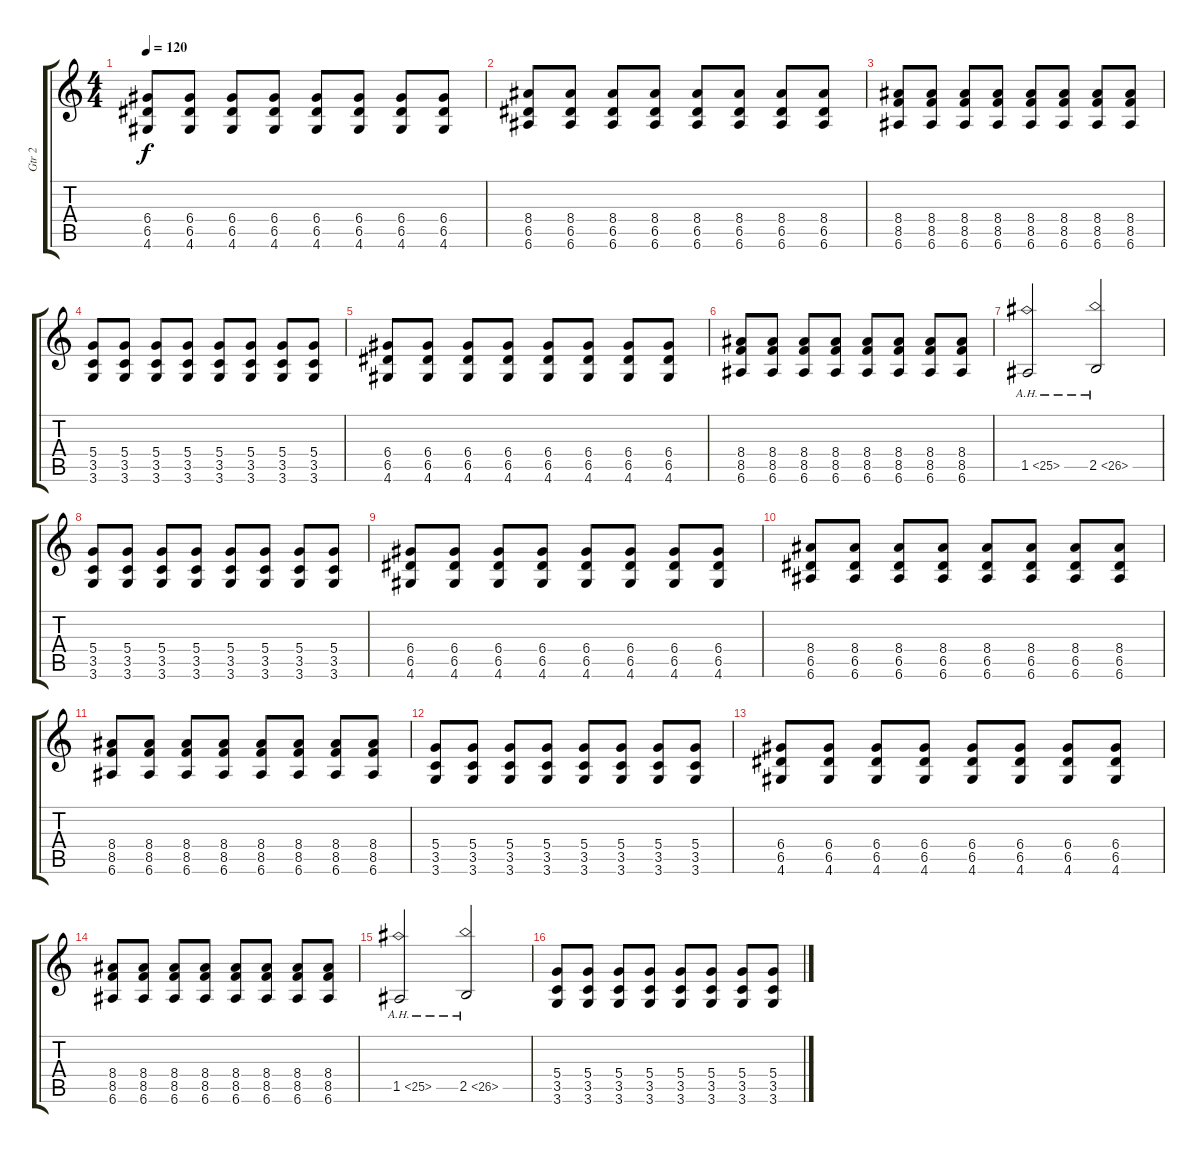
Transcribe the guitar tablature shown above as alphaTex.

\track ("Gtr 2" "Gtr 2") {instrument overdrivenguitar}
\staff {score tabs}
\tuning (E4 B3 G3 D3 A2 E2) {hide}
\ts (4 4)
\tempo 120
\clef g2
\ks c
(6.4 6.5 4.6).8{dy f} (6.4 6.5 4.6).8 (6.4 6.5 4.6).8 (6.4 6.5 4.6).8 (6.4 6.5 4.6).8 (6.4 6.5 4.6).8 (6.4 6.5 4.6).8 (6.4 6.5 4.6).8 |
(8.4 6.5 6.6).8 (8.4 6.5 6.6).8 (8.4 6.5 6.6).8 (8.4 6.5 6.6).8 (8.4 6.5 6.6).8 (8.4 6.5 6.6).8 (8.4 6.5 6.6).8 (8.4 6.5 6.6).8 |
(8.4 8.5 6.6).8 (8.4 8.5 6.6).8 (8.4 8.5 6.6).8 (8.4 8.5 6.6).8 (8.4 8.5 6.6).8 (8.4 8.5 6.6).8 (8.4 8.5 6.6).8 (8.4 8.5 6.6).8 |
(5.4 3.5 3.6).8 (5.4 3.5 3.6).8 (5.4 3.5 3.6).8 (5.4 3.5 3.6).8 (5.4 3.5 3.6).8 (5.4 3.5 3.6).8 (5.4 3.5 3.6).8 (5.4 3.5 3.6).8 |
(6.4 6.5 4.6).8 (6.4 6.5 4.6).8 (6.4 6.5 4.6).8 (6.4 6.5 4.6).8 (6.4 6.5 4.6).8 (6.4 6.5 4.6).8 (6.4 6.5 4.6).8 (6.4 6.5 4.6).8 |
(8.4 8.5 6.6).8 (8.4 8.5 6.6).8 (8.4 8.5 6.6).8 (8.4 8.5 6.6).8 (8.4 8.5 6.6).8 (8.4 8.5 6.6).8 (8.4 8.5 6.6).8 (8.4 8.5 6.6).8 |
1.5{ah 24}.2 2.5{ah 24}.2 |
(5.4 3.5 3.6).8 (5.4 3.5 3.6).8 (5.4 3.5 3.6).8 (5.4 3.5 3.6).8 (5.4 3.5 3.6).8 (5.4 3.5 3.6).8 (5.4 3.5 3.6).8 (5.4 3.5 3.6).8 |
(6.4 6.5 4.6).8 (6.4 6.5 4.6).8 (6.4 6.5 4.6).8 (6.4 6.5 4.6).8 (6.4 6.5 4.6).8 (6.4 6.5 4.6).8 (6.4 6.5 4.6).8 (6.4 6.5 4.6).8 |
(8.4 6.5 6.6).8 (8.4 6.5 6.6).8 (8.4 6.5 6.6).8 (8.4 6.5 6.6).8 (8.4 6.5 6.6).8 (8.4 6.5 6.6).8 (8.4 6.5 6.6).8 (8.4 6.5 6.6).8 |
(8.4 8.5 6.6).8 (8.4 8.5 6.6).8 (8.4 8.5 6.6).8 (8.4 8.5 6.6).8 (8.4 8.5 6.6).8 (8.4 8.5 6.6).8 (8.4 8.5 6.6).8 (8.4 8.5 6.6).8 |
(5.4 3.5 3.6).8 (5.4 3.5 3.6).8 (5.4 3.5 3.6).8 (5.4 3.5 3.6).8 (5.4 3.5 3.6).8 (5.4 3.5 3.6).8 (5.4 3.5 3.6).8 (5.4 3.5 3.6).8 |
(6.4 6.5 4.6).8 (6.4 6.5 4.6).8 (6.4 6.5 4.6).8 (6.4 6.5 4.6).8 (6.4 6.5 4.6).8 (6.4 6.5 4.6).8 (6.4 6.5 4.6).8 (6.4 6.5 4.6).8 |
(8.4 8.5 6.6).8 (8.4 8.5 6.6).8 (8.4 8.5 6.6).8 (8.4 8.5 6.6).8 (8.4 8.5 6.6).8 (8.4 8.5 6.6).8 (8.4 8.5 6.6).8 (8.4 8.5 6.6).8 |
1.5{ah 24}.2 2.5{ah 24}.2 |
(5.4 3.5 3.6).8 (5.4 3.5 3.6).8 (5.4 3.5 3.6).8 (5.4 3.5 3.6).8 (5.4 3.5 3.6).8 (5.4 3.5 3.6).8 (5.4 3.5 3.6).8 (5.4 3.5 3.6).8
